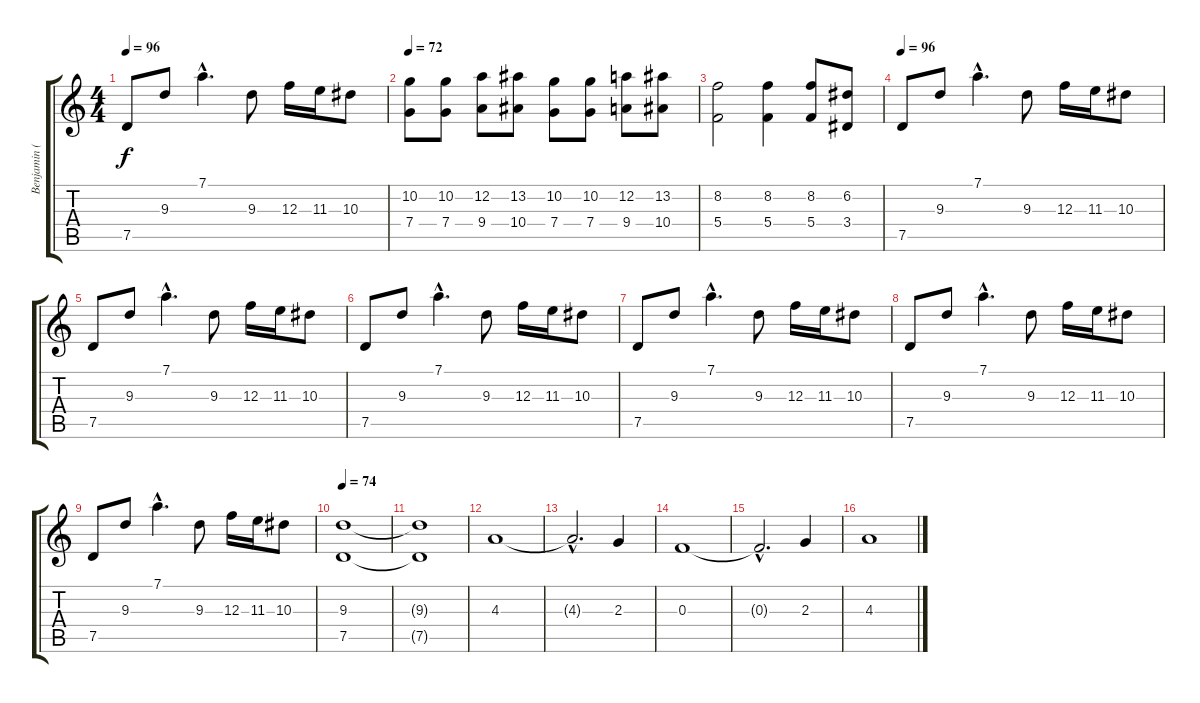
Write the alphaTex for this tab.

\track ("Benjamin (KeybHigh)" "Benjamin (") {instrument churchorgan}
\staff {score tabs}
\tuning (D5 A4 F4 C4 G3 D3) {hide}
\ts (4 4)
\tempo 96
\clef g2
\ks c
7.5.8{dy f} 9.3.8 7.1{hac}.4{d} 9.3.8 12.3.16 11.3.16 10.3.8 |
\tempo 72
(10.2 7.4).8 (10.2 7.4).8 (12.2 9.4).8 (13.2 10.4).8 (10.2 7.4).8 (10.2 7.4).8 (12.2 9.4).8 (13.2 10.4).8 |
(8.2 5.4).2 (8.2 5.4).4 (8.2 5.4).8 (6.2 3.4).8 |
\tempo 96
7.5.8 9.3.8 7.1{hac}.4{d} 9.3.8 12.3.16 11.3.16 10.3.8 |
7.5.8 9.3.8 7.1{hac}.4{d} 9.3.8 12.3.16 11.3.16 10.3.8 |
7.5.8 9.3.8 7.1{hac}.4{d} 9.3.8 12.3.16 11.3.16 10.3.8 |
7.5.8 9.3.8 7.1{hac}.4{d} 9.3.8 12.3.16 11.3.16 10.3.8 |
7.5.8 9.3.8 7.1{hac}.4{d} 9.3.8 12.3.16 11.3.16 10.3.8 |
7.5.8 9.3.8 7.1{hac}.4{d} 9.3.8 12.3.16 11.3.16 10.3.8 |
\tempo 74
(9.3 7.5).1 |
(9.3{t} 7.5{t}).1 |
4.3.1{instrument voiceoohs} |
4.3{hac t}.2{d} 2.3.4 |
0.3.1 |
0.3{hac t}.2{d} 2.3.4 |
4.3.1
